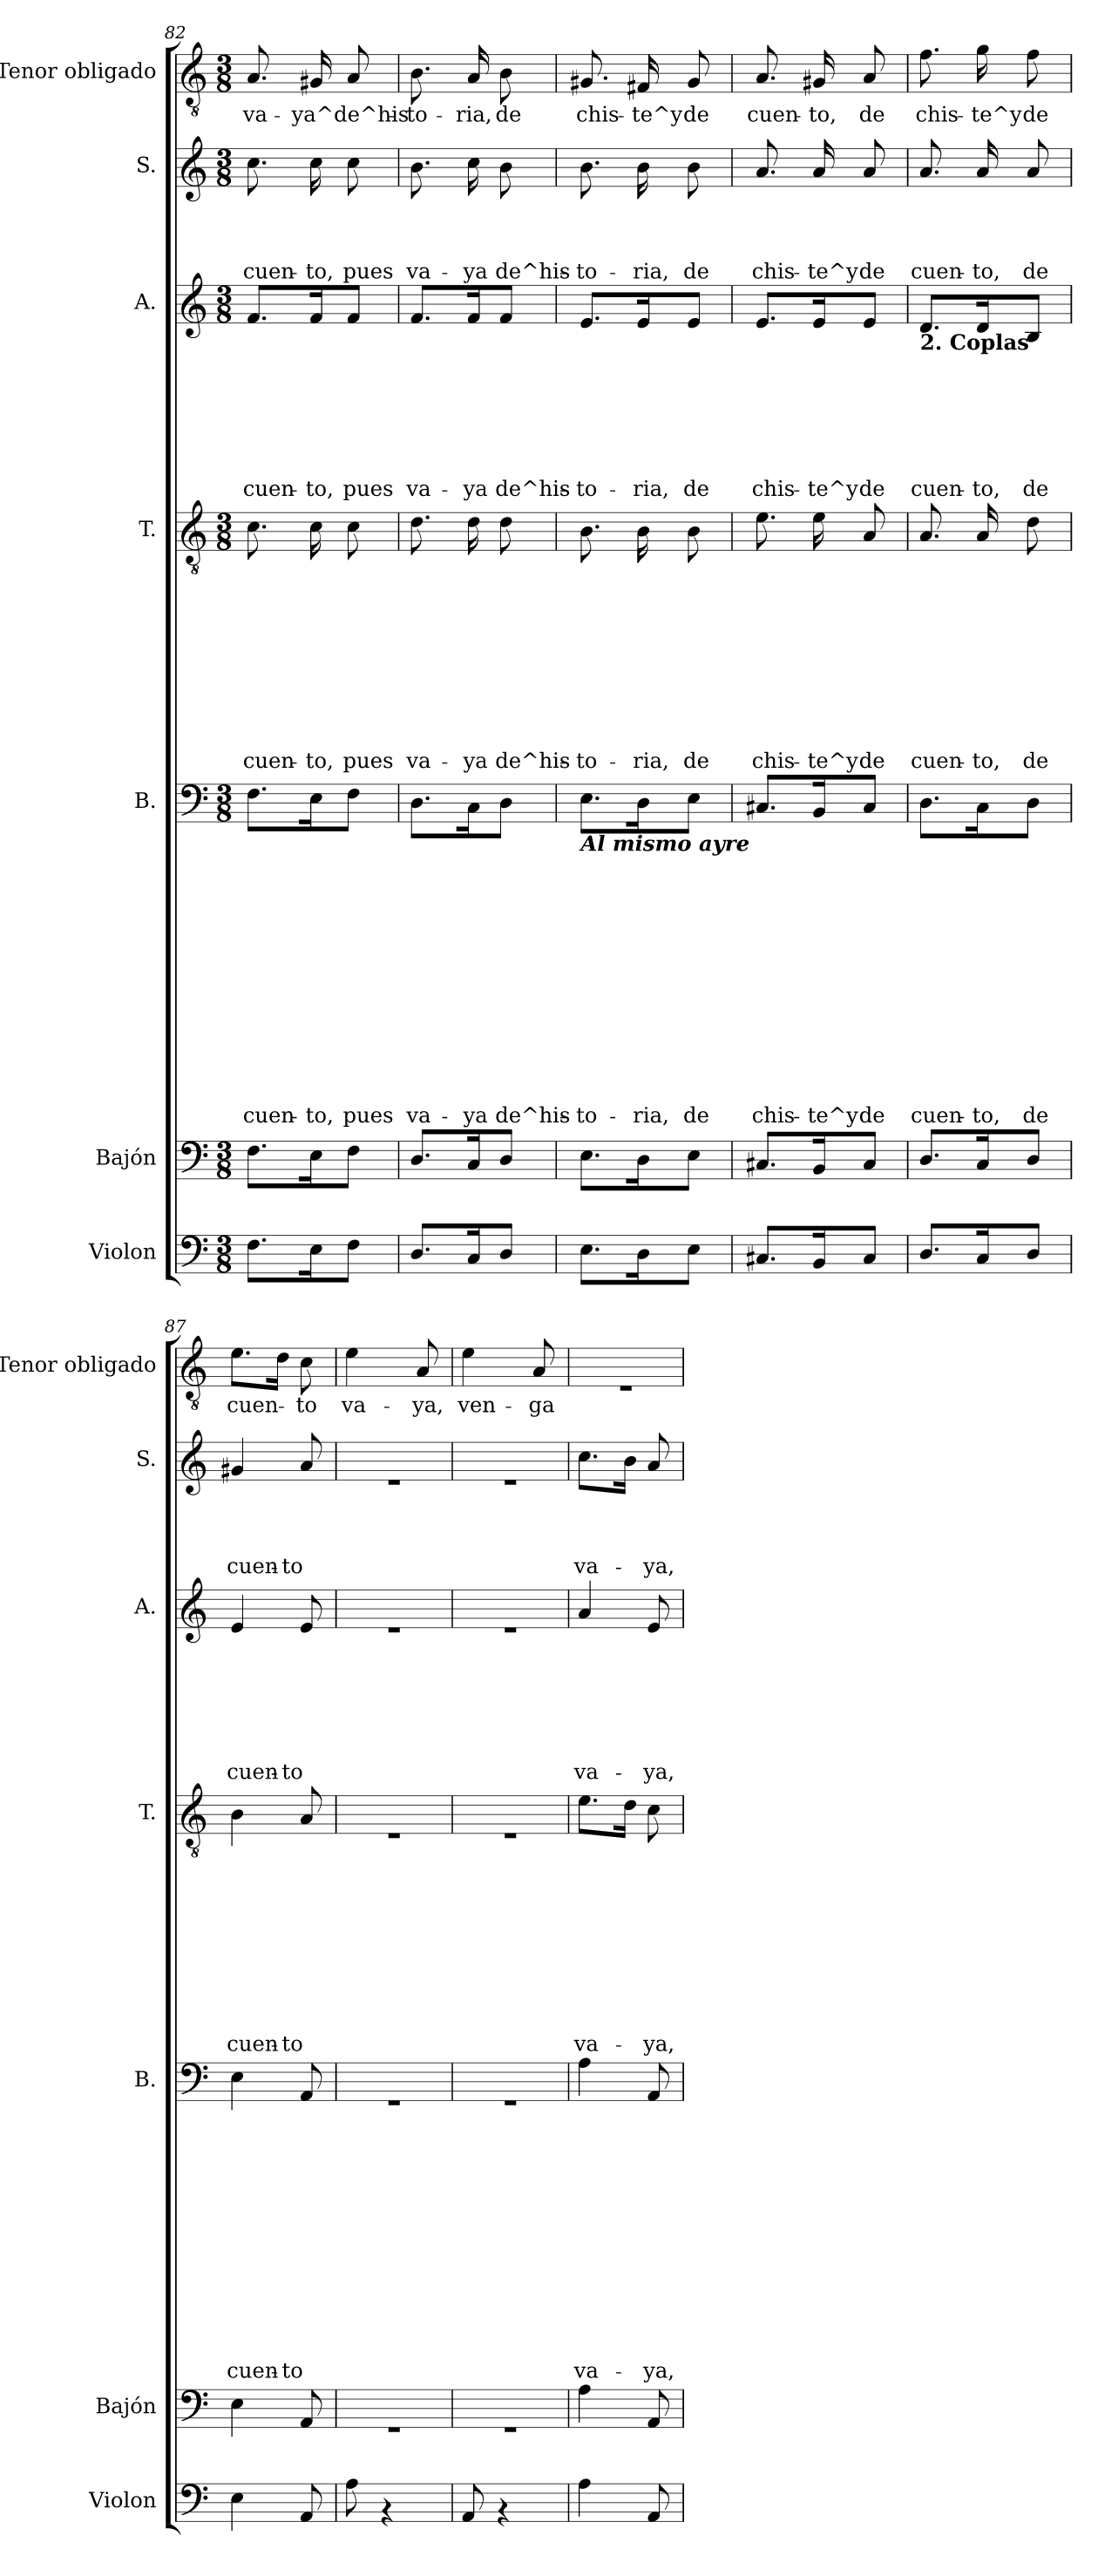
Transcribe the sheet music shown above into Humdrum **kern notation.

**kern	**kern	**kern	**text	**text	**text	**text	**text	**text	**text	**text	**text	**text	**text	**text	**text	**kern	**text	**text	**text	**text	**text	**text	**text	**text	**text	**text	**kern	**text	**text	**text	**text	**text	**text	**text	**kern	**text	**text	**text	**text	**kern	**text
*part7	*part6	*part5	*part5	*part5	*part5	*part5	*part5	*part5	*part5	*part5	*part5	*part5	*part5	*part5	*part5	*part4	*part4	*part4	*part4	*part4	*part4	*part4	*part4	*part4	*part4	*part4	*part3	*part3	*part3	*part3	*part3	*part3	*part3	*part3	*part2	*part2	*part2	*part2	*part2	*part1	*part1
*staff7	*staff6	*staff5	*staff5	*staff5	*staff5	*staff5	*staff5	*staff5	*staff5	*staff5	*staff5	*staff5	*staff5	*staff5	*staff5	*staff4	*staff4	*staff4	*staff4	*staff4	*staff4	*staff4	*staff4	*staff4	*staff4	*staff4	*staff3	*staff3	*staff3	*staff3	*staff3	*staff3	*staff3	*staff3	*staff2	*staff2	*staff2	*staff2	*staff2	*staff1	*staff1
*I"Violon	*I"Bajón	*I"B.	*	*	*	*	*	*	*	*	*	*	*	*	*	*I"T.	*	*	*	*	*	*	*	*	*	*	*I"A.	*	*	*	*	*	*	*	*I"S.	*	*	*	*	*I"Tenor obligado	*
*I'Violon	*I'Bajón	*I'B.	*	*	*	*	*	*	*	*	*	*	*	*	*	*I'T.	*	*	*	*	*	*	*	*	*	*	*I'A.	*	*	*	*	*	*	*	*I'S.	*	*	*	*	*I'Tenor obligado	*
*clefF4	*clefF4	*clefF4	*	*	*	*	*	*	*	*	*	*	*	*	*	*clefGv2	*	*	*	*	*	*	*	*	*	*	*clefG2	*	*	*	*	*	*	*	*clefG2	*	*	*	*	*clefGv2	*
*k[]	*k[]	*k[]	*	*	*	*	*	*	*	*	*	*	*	*	*	*k[]	*	*	*	*	*	*	*	*	*	*	*k[]	*	*	*	*	*	*	*	*k[]	*	*	*	*	*k[]	*
*C:	*C:	*C:	*	*	*	*	*	*	*	*	*	*	*	*	*	*C:	*	*	*	*	*	*	*	*	*	*	*C:	*	*	*	*	*	*	*	*C:	*	*	*	*	*C:	*
*M3/8	*M3/8	*M3/8	*	*	*	*	*	*	*	*	*	*	*	*	*	*M3/8	*	*	*	*	*	*	*	*	*	*	*M3/8	*	*	*	*	*	*	*	*M3/8	*	*	*	*	*M3/8	*
=82	=82	=82	=82	=82	=82	=82	=82	=82	=82	=82	=82	=82	=82	=82	=82	=82	=82	=82	=82	=82	=82	=82	=82	=82	=82	=82	=82	=82	=82	=82	=82	=82	=82	=82	=82	=82	=82	=82	=82	=82	=82
!	!	!	!	!	!	!	!	!	!	!	!	!	!	!	!LO:LY:b	!	!	!	!	!	!	!	!	!	!	!LO:LY:b	!	!	!	!	!	!	!	!LO:LY:b	!	!	!	!	!LO:LY:b	!	!LO:LY:b
8.F\L	8.F\L	8.F\L	.	.	.	.	.	.	.	.	.	.	.	.	cuen-	8.c\	.	.	.	.	.	.	.	.	.	cuen-	8.f/L	.	.	.	.	.	.	cuen-	8.cc\	.	.	.	cuen-	8.A/	va-
!	!	!	!	!	!	!	!	!	!	!	!	!	!	!	!LO:LY:b	!	!	!	!	!	!	!	!	!	!	!LO:LY:b	!	!	!	!	!	!	!	!LO:LY:b	!	!	!	!	!LO:LY:b	!	!LO:LY:b
16E\k	16E\k	16E\K	.	.	.	.	.	.	.	.	.	.	.	.	-to,	16c\	.	.	.	.	.	.	.	.	.	-to,	16f/K	.	.	.	.	.	.	-to,	16cc\	.	.	.	-to,	16G#X/	-ya^de^his-
!	!	!	!	!	!	!	!	!	!	!	!	!	!	!	!LO:LY:b	!	!	!	!	!	!	!	!	!	!	!LO:LY:b	!	!	!	!	!	!	!	!LO:LY:b	!	!	!	!	!LO:LY:b	!	!
8F\J	8F\J	8F\J	.	.	.	.	.	.	.	.	.	.	.	.	pues	8c\	.	.	.	.	.	.	.	.	.	pues	8f/J	.	.	.	.	.	.	pues	8cc\	.	.	.	pues	8A/	.
!!LO:PB:g=z
=83	=83	=83	=83	=83	=83	=83	=83	=83	=83	=83	=83	=83	=83	=83	=83	=83	=83	=83	=83	=83	=83	=83	=83	=83	=83	=83	=83	=83	=83	=83	=83	=83	=83	=83	=83	=83	=83	=83	=83	=83	=83
!	!	!	!	!	!	!	!	!	!	!	!	!	!	!	!LO:LY:b	!	!	!	!	!	!	!	!	!	!	!LO:LY:b	!	!	!	!	!	!	!	!LO:LY:b	!	!	!	!	!LO:LY:b	!	!LO:LY:b
8.D/L	8.D/L	8.D\L	.	.	.	.	.	.	.	.	.	.	.	.	va-	8.d\	.	.	.	.	.	.	.	.	.	va-	8.f/L	.	.	.	.	.	.	va-	8.b\	.	.	.	va-	8.B\	-to-
!	!	!	!	!	!	!	!	!	!	!	!	!	!	!	!LO:LY:b	!	!	!	!	!	!	!	!	!	!	!LO:LY:b	!	!	!	!	!	!	!	!LO:LY:b	!	!	!	!	!LO:LY:b	!	!LO:LY:b
16C/k	16C/k	16C\K	.	.	.	.	.	.	.	.	.	.	.	.	-ya	16d\	.	.	.	.	.	.	.	.	.	-ya	16f/K	.	.	.	.	.	.	-ya	16cc\	.	.	.	-ya	16A/	-ria,
!	!	!	!	!	!	!	!	!	!	!	!	!	!	!	!LO:LY:b	!	!	!	!	!	!	!	!	!	!	!LO:LY:b	!	!	!	!	!	!	!	!LO:LY:b	!	!	!	!	!LO:LY:b	!	!LO:LY:b
8D/J	8D/J	8D\J	.	.	.	.	.	.	.	.	.	.	.	.	de^his-	8d\	.	.	.	.	.	.	.	.	.	de^his-	8f/J	.	.	.	.	.	.	de^his-	8b\	.	.	.	de^his-	8B\	de
=84	=84	=84	=84	=84	=84	=84	=84	=84	=84	=84	=84	=84	=84	=84	=84	=84	=84	=84	=84	=84	=84	=84	=84	=84	=84	=84	=84	=84	=84	=84	=84	=84	=84	=84	=84	=84	=84	=84	=84	=84	=84
!	!	!LO:TX:b:Bi:t=Al mismo ayre	!	!	!	!	!	!	!	!	!	!	!	!	!	!	!	!	!	!	!	!	!	!	!	!	!	!	!	!	!	!	!	!	!	!	!	!	!	!	!
!	!	!	!	!	!	!	!	!	!	!	!	!	!	!	!LO:LY:b	!	!	!	!	!	!	!	!	!	!	!LO:LY:b	!	!	!	!	!	!	!	!LO:LY:b	!	!	!	!	!LO:LY:b	!	!LO:LY:b
8.E\L	8.E\L	8.E\L	.	.	.	.	.	.	.	.	.	.	.	.	-to-	8.B\	.	.	.	.	.	.	.	.	.	-to-	8.e/L	.	.	.	.	.	.	-to-	8.b\	.	.	.	-to-	8.G#X/	chis-
!	!	!	!	!	!	!	!	!	!	!	!	!	!	!	!LO:LY:b	!	!	!	!	!	!	!	!	!	!	!LO:LY:b	!	!	!	!	!	!	!	!LO:LY:b	!	!	!	!	!LO:LY:b	!	!LO:LY:b
16D\k	16D\k	16D\K	.	.	.	.	.	.	.	.	.	.	.	.	-ria,	16B\	.	.	.	.	.	.	.	.	.	-ria,	16e/K	.	.	.	.	.	.	-ria,	16b\	.	.	.	-ria,	16F#X/	-te^y
!	!	!	!	!	!	!	!	!	!	!	!	!	!	!	!LO:LY:b	!	!	!	!	!	!	!	!	!	!	!LO:LY:b	!	!	!	!	!	!	!	!LO:LY:b	!	!	!	!	!LO:LY:b	!	!LO:LY:b
8E\J	8E\J	8E\J	.	.	.	.	.	.	.	.	.	.	.	.	de	8B\	.	.	.	.	.	.	.	.	.	de	8e/J	.	.	.	.	.	.	de	8b\	.	.	.	de	8G#/	de
=85	=85	=85	=85	=85	=85	=85	=85	=85	=85	=85	=85	=85	=85	=85	=85	=85	=85	=85	=85	=85	=85	=85	=85	=85	=85	=85	=85	=85	=85	=85	=85	=85	=85	=85	=85	=85	=85	=85	=85	=85	=85
!	!	!	!	!	!	!	!	!	!	!	!	!	!	!	!LO:LY:b	!	!	!	!	!	!	!	!	!	!	!LO:LY:b	!	!	!	!	!	!	!	!LO:LY:b	!	!	!	!	!LO:LY:b	!	!LO:LY:b
8.C#X/L	8.C#X/L	8.C#X/L	.	.	.	.	.	.	.	.	.	.	.	.	chis-	8.e\	.	.	.	.	.	.	.	.	.	chis-	8.e/L	.	.	.	.	.	.	chis-	8.a/	.	.	.	chis-	8.A/	cuen-
!	!	!	!	!	!	!	!	!	!	!	!	!	!	!	!LO:LY:b	!	!	!	!	!	!	!	!	!	!	!LO:LY:b	!	!	!	!	!	!	!	!LO:LY:b	!	!	!	!	!LO:LY:b	!	!LO:LY:b
16BB/k	16BB/k	16BB/K	.	.	.	.	.	.	.	.	.	.	.	.	-te^y	16e\	.	.	.	.	.	.	.	.	.	-te^y	16e/K	.	.	.	.	.	.	-te^y	16a/	.	.	.	-te^y	16G#X/	-to,
!	!	!	!	!	!	!	!	!	!	!	!	!	!	!	!LO:LY:b	!	!	!	!	!	!	!	!	!	!	!LO:LY:b	!	!	!	!	!	!	!	!LO:LY:b	!	!	!	!	!LO:LY:b	!	!LO:LY:b
8C#/J	8C#/J	8C#/J	.	.	.	.	.	.	.	.	.	.	.	.	de	8A/	.	.	.	.	.	.	.	.	.	de	8e/J	.	.	.	.	.	.	de	8a/	.	.	.	de	8A/	de
=86	=86	=86	=86	=86	=86	=86	=86	=86	=86	=86	=86	=86	=86	=86	=86	=86	=86	=86	=86	=86	=86	=86	=86	=86	=86	=86	=86	=86	=86	=86	=86	=86	=86	=86	=86	=86	=86	=86	=86	=86	=86
!	!	!	!	!	!	!	!	!	!	!	!	!	!	!	!	!	!	!	!	!	!	!	!	!	!	!	!LO:TX:b:B:t=2. Coplas	!	!	!	!	!	!	!	!	!	!	!	!	!	!
!	!	!	!	!	!	!	!	!	!	!	!	!	!	!	!LO:LY:b	!	!	!	!	!	!	!	!	!	!	!LO:LY:b	!	!	!	!	!	!	!	!LO:LY:b	!	!	!	!	!LO:LY:b	!	!LO:LY:b
8.D/L	8.D/L	8.D\L	.	.	.	.	.	.	.	.	.	.	.	.	cuen-	8.A/	.	.	.	.	.	.	.	.	.	cuen-	8.d/L	.	.	.	.	.	.	cuen-	8.a/	.	.	.	cuen-	8.f\	chis-
!	!	!	!	!	!	!	!	!	!	!	!	!	!	!	!LO:LY:b	!	!	!	!	!	!	!	!	!	!	!LO:LY:b	!	!	!	!	!	!	!	!LO:LY:b	!	!	!	!	!LO:LY:b	!	!LO:LY:b
16C/k	16C/k	16C\K	.	.	.	.	.	.	.	.	.	.	.	.	-to,	16A/	.	.	.	.	.	.	.	.	.	-to,	16d/K	.	.	.	.	.	.	-to,	16a/	.	.	.	-to,	16g\	-te^y
!	!	!	!	!	!	!	!	!	!	!	!	!	!	!	!LO:LY:b	!	!	!	!	!	!	!	!	!	!	!LO:LY:b	!	!	!	!	!	!	!	!LO:LY:b	!	!	!	!	!LO:LY:b	!	!LO:LY:b
8D/J	8D/J	8D\J	.	.	.	.	.	.	.	.	.	.	.	.	de	8d\	.	.	.	.	.	.	.	.	.	de	8B/J	.	.	.	.	.	.	de	8a/	.	.	.	de	8f\	de
=87	=87	=87	=87	=87	=87	=87	=87	=87	=87	=87	=87	=87	=87	=87	=87	=87	=87	=87	=87	=87	=87	=87	=87	=87	=87	=87	=87	=87	=87	=87	=87	=87	=87	=87	=87	=87	=87	=87	=87	=87	=87
!	!	!	!	!	!	!	!	!	!	!	!	!	!	!	!LO:LY:b	!	!	!	!	!	!	!	!	!	!	!LO:LY:b	!	!	!	!	!	!	!	!LO:LY:b	!	!	!	!	!LO:LY:b	!	!LO:LY:b
4E\	4E\	4E\	.	.	.	.	.	.	.	.	.	.	.	.	cuen-	4B\	.	.	.	.	.	.	.	.	.	cuen-	4e/	.	.	.	.	.	.	cuen-	4g#X/	.	.	.	cuen-	8.e\L	cuen-
.	.	.	.	.	.	.	.	.	.	.	.	.	.	.	.	.	.	.	.	.	.	.	.	.	.	.	.	.	.	.	.	.	.	.	.	.	.	.	.	16d\Jk	.
!	!	!	!	!	!	!	!	!	!	!	!	!	!	!	!LO:LY:b	!	!	!	!	!	!	!	!	!	!	!LO:LY:b	!	!	!	!	!	!	!	!LO:LY:b	!	!	!	!	!LO:LY:b	!	!LO:LY:b
8AA/	8AA/	8AA/	.	.	.	.	.	.	.	.	.	.	.	.	-to	8A/	.	.	.	.	.	.	.	.	.	-to	8e/	.	.	.	.	.	.	-to	8a/	.	.	.	-to	8c\	-to
=88	=88	=88	=88	=88	=88	=88	=88	=88	=88	=88	=88	=88	=88	=88	=88	=88	=88	=88	=88	=88	=88	=88	=88	=88	=88	=88	=88	=88	=88	=88	=88	=88	=88	=88	=88	=88	=88	=88	=88	=88	=88
!	!	!	!	!	!	!	!	!	!	!	!	!	!	!	!	!	!	!	!	!	!	!	!	!	!	!	!	!	!	!	!	!	!	!	!	!	!	!	!	!	!LO:LY:b
8A\	4.rGG	4.rGG	.	.	.	.	.	.	.	.	.	.	.	.	.	4.rE	.	.	.	.	.	.	.	.	.	.	4.re	.	.	.	.	.	.	.	4.re	.	.	.	.	4e\	va-
4rAA	.	.	.	.	.	.	.	.	.	.	.	.	.	.	.	.	.	.	.	.	.	.	.	.	.	.	.	.	.	.	.	.	.	.	.	.	.	.	.	.	.
!	!	!	!	!	!	!	!	!	!	!	!	!	!	!	!	!	!	!	!	!	!	!	!	!	!	!	!	!	!	!	!	!	!	!	!	!	!	!	!	!	!LO:LY:b
.	.	.	.	.	.	.	.	.	.	.	.	.	.	.	.	.	.	.	.	.	.	.	.	.	.	.	.	.	.	.	.	.	.	.	.	.	.	.	.	8A/	-ya,
=89	=89	=89	=89	=89	=89	=89	=89	=89	=89	=89	=89	=89	=89	=89	=89	=89	=89	=89	=89	=89	=89	=89	=89	=89	=89	=89	=89	=89	=89	=89	=89	=89	=89	=89	=89	=89	=89	=89	=89	=89	=89
!	!	!	!	!	!	!	!	!	!	!	!	!	!	!	!	!	!	!	!	!	!	!	!	!	!	!	!	!	!	!	!	!	!	!	!	!	!	!	!	!	!LO:LY:b
8AA/	4.rGG	4.rGG	.	.	.	.	.	.	.	.	.	.	.	.	.	4.rE	.	.	.	.	.	.	.	.	.	.	4.re	.	.	.	.	.	.	.	4.re	.	.	.	.	4e\	ven-
4rAA	.	.	.	.	.	.	.	.	.	.	.	.	.	.	.	.	.	.	.	.	.	.	.	.	.	.	.	.	.	.	.	.	.	.	.	.	.	.	.	.	.
!	!	!	!	!	!	!	!	!	!	!	!	!	!	!	!	!	!	!	!	!	!	!	!	!	!	!	!	!	!	!	!	!	!	!	!	!	!	!	!	!	!LO:LY:b
.	.	.	.	.	.	.	.	.	.	.	.	.	.	.	.	.	.	.	.	.	.	.	.	.	.	.	.	.	.	.	.	.	.	.	.	.	.	.	.	8A/	-ga
!!LO:LB:g=z
=90	=90	=90	=90	=90	=90	=90	=90	=90	=90	=90	=90	=90	=90	=90	=90	=90	=90	=90	=90	=90	=90	=90	=90	=90	=90	=90	=90	=90	=90	=90	=90	=90	=90	=90	=90	=90	=90	=90	=90	=90	=90
!	!	!	!	!	!	!	!	!	!	!	!	!	!	!	!LO:LY:b	!	!	!	!	!	!	!	!	!	!	!LO:LY:b	!	!	!	!	!	!	!	!LO:LY:b	!	!	!	!	!LO:LY:b	!	!
4A\	4A\	4A\	.	.	.	.	.	.	.	.	.	.	.	.	va-	8.e\L	.	.	.	.	.	.	.	.	.	va-	4a/	.	.	.	.	.	.	va-	8.cc\L	.	.	.	va-	4.rE	.
.	.	.	.	.	.	.	.	.	.	.	.	.	.	.	.	16d\Jk	.	.	.	.	.	.	.	.	.	.	.	.	.	.	.	.	.	.	16b\Jk	.	.	.	.	.	.
!	!	!	!	!	!	!	!	!	!	!	!	!	!	!	!LO:LY:b	!	!	!	!	!	!	!	!	!	!	!LO:LY:b	!	!	!	!	!	!	!	!LO:LY:b	!	!	!	!	!LO:LY:b	!	!
8AA/	8AA/	8AA/	.	.	.	.	.	.	.	.	.	.	.	.	-ya,	8c\	.	.	.	.	.	.	.	.	.	-ya,	8e/	.	.	.	.	.	.	-ya,	8a/	.	.	.	-ya,	.	.
=	=	=	=	=	=	=	=	=	=	=	=	=	=	=	=	=	=	=	=	=	=	=	=	=	=	=	=	=	=	=	=	=	=	=	=	=	=	=	=	=	=
*-	*-	*-	*-	*-	*-	*-	*-	*-	*-	*-	*-	*-	*-	*-	*-	*-	*-	*-	*-	*-	*-	*-	*-	*-	*-	*-	*-	*-	*-	*-	*-	*-	*-	*-	*-	*-	*-	*-	*-	*-	*-
